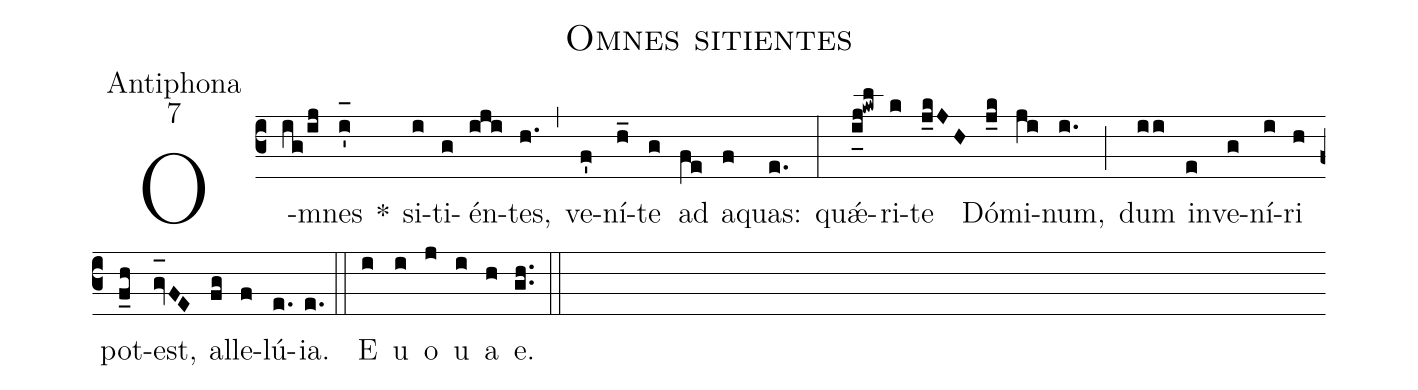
name:Omnes sitientes;
office-part:Antiphona;
mode:7;
%%
(c3) O(ig/ij)mnes(i'_[oh:h]) *() si(i)ti(g)én(iji)tes,(h.) (,) ve(f')ní(h_)te(g) ad(fe) a(f)quas:(e.) (:) quǽ(i_[uh:l]j!kwl)ri(k)te(j_kJH) Dó(j_k)mi(ji)num,(i.) (;) dum(ii) in(e)ve(g)ní(i)ri(h) pot(f_h)est,(gv_[oh:h]FE) al(fg)le(f)lú(e.){ia}.(e.) (::) <eu>E(i) u(i) o(j) u(i) a(h) e.</eu>(gh..) (::)
